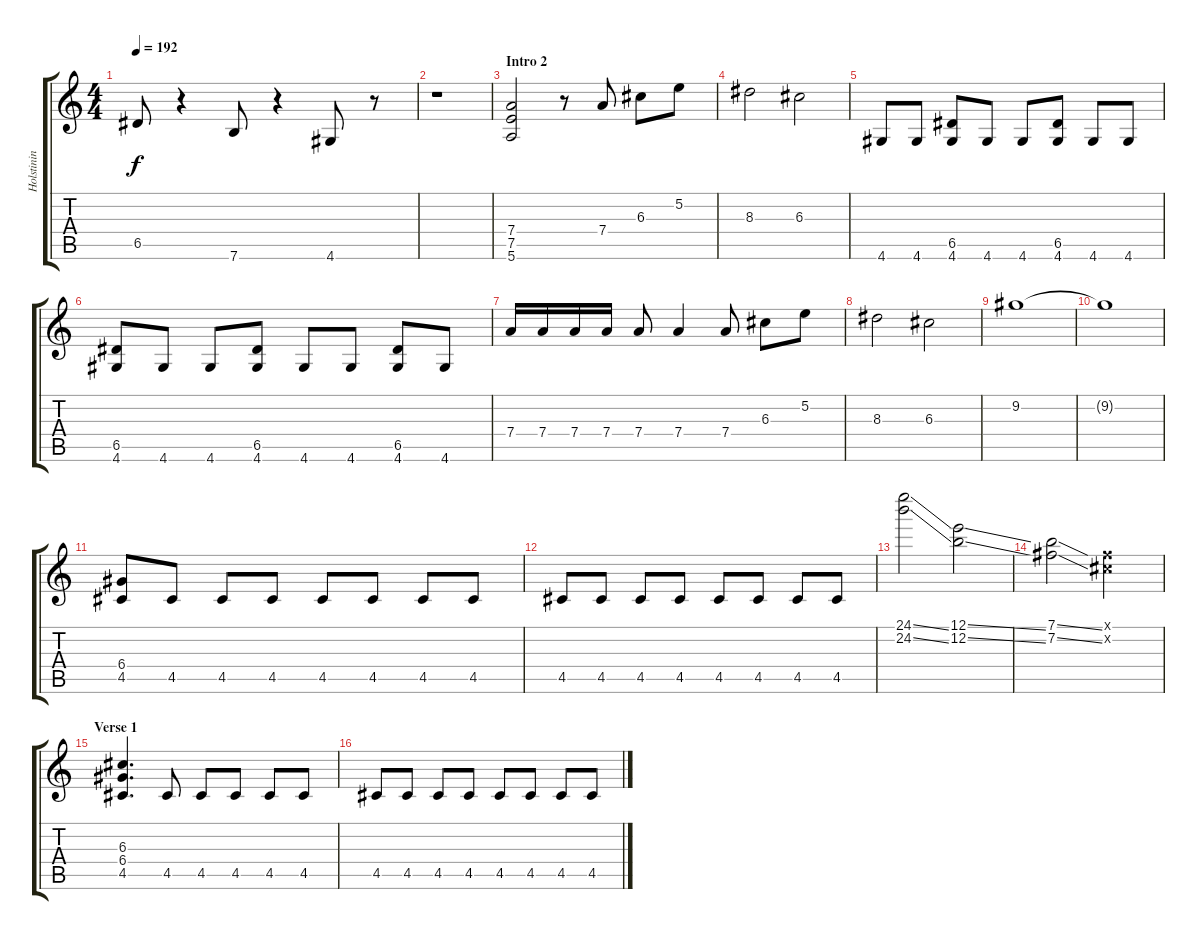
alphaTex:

\track ("Holstinin 1" "Holstinin ") {instrument overdrivenguitar}
\staff {score tabs}
\tuning (E4 B3 G3 D3 A2 E2) {hide}
\ts (4 4)
\tempo 192
\clef g2
\ks c
6.5.8{dy f} r.4 7.6.8 r.4 4.6.8 r.8 |
r.1 |
\section ("" "Intro 2")
(7.4 7.5 5.6).2 r.8 7.4.8 6.3.8 5.2.8 |
8.3.2 6.3.2 |
4.6.8 4.6.8 (6.5 4.6).8 4.6.8 4.6.8 (6.5 4.6).8 4.6.8 4.6.8 |
(6.5 4.6).8 4.6.8 4.6.8 (6.5 4.6).8 4.6.8 4.6.8 (6.5 4.6).8 4.6.8 |
7.4.16 7.4.16 7.4.16 7.4.16 7.4.8 7.4.4 7.4.8 6.3.8 5.2.8 |
8.3.2 6.3.2 |
9.2.1 |
9.2{t}.1 |
(6.4 4.5).8 4.5.8 4.5.8 4.5.8 4.5.8 4.5.8 4.5.8 4.5.8 |
4.5.8 4.5.8 4.5.8 4.5.8 4.5.8 4.5.8 4.5.8 4.5.8 |
(24.1{ss} 24.2{ss}).2 (12.1{ss} 12.2{ss}).2 |
(7.1{ss} 7.2{ss}).2 (2.1{x} 2.2{x}).2 |
\section ("" "Verse 1")
(6.3 6.4 4.5).4{d} 4.5.8 4.5.8 4.5.8 4.5.8 4.5.8 |
4.5.8 4.5.8 4.5.8 4.5.8 4.5.8 4.5.8 4.5.8 4.5.8
